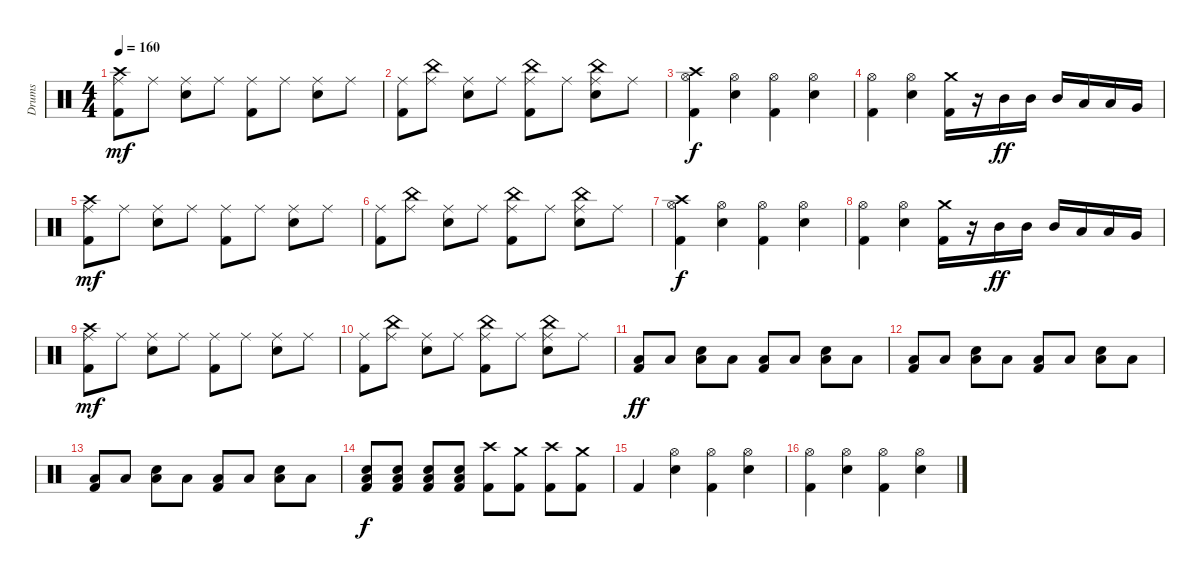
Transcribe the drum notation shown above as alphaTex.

\track ("Drums" "Drums") {instrument percussion}
\staff {score}
\articulation defaults
\ts (4 4)
\tempo 160
\clef neutral
\ks c
("Kick (hit) 2" "Crash high (hit)" "Ride (middle)").8{dy mf} "Ride (middle)".8 ("Ride (middle)" "Snare (hit) 2").8 "Ride (middle)".8 ("Kick (hit) 2" "Ride (middle)").8 "Ride (middle)".8 ("Ride (middle)" "Snare (hit) 2").8 "Ride (middle)".8 |
("Kick (hit) 2" "Ride (middle)").8 ("China (hit)" "Ride (middle)").8 ("Ride (middle)" "Snare (hit) 2").8 "Ride (middle)".8 ("Kick (hit) 2" "China (hit)" "Ride (middle)").8 "Ride (middle)".8 ("China (hit)" "Ride (middle)" "Snare (hit) 2").8 "Ride (middle)".8 |
("Kick (hit) 2" "Crash high (hit)" "Hi-Hat (open)").4{dy f} ("Hi-Hat (open)" "Snare (hit) 2").4 ("Kick (hit) 2" "Hi-Hat (open)").4 ("Hi-Hat (open)" "Snare (hit) 2").4 |
("Kick (hit) 2" "Hi-Hat (open)").4 ("Hi-Hat (open)" "Snare (hit) 2").4 ("Kick (hit) 2" "Crash medium (hit)").16 r.16 "Mid Tom (hit)".16{dy ff} "Mid Tom (hit)".16 "Mid Tom (hit)".16 "Low Tom (hit)".16 "Low Tom (hit)".16 "Very Low Tom (hit)".16 |
("Kick (hit) 2" "Crash high (hit)" "Ride (middle)").8{dy mf} "Ride (middle)".8 ("Ride (middle)" "Snare (hit) 2").8 "Ride (middle)".8 ("Kick (hit) 2" "Ride (middle)").8 "Ride (middle)".8 ("Ride (middle)" "Snare (hit) 2").8 "Ride (middle)".8 |
("Kick (hit) 2" "Ride (middle)").8 ("China (hit)" "Ride (middle)").8 ("Ride (middle)" "Snare (hit) 2").8 "Ride (middle)".8 ("Kick (hit) 2" "China (hit)" "Ride (middle)").8 "Ride (middle)".8 ("China (hit)" "Ride (middle)" "Snare (hit) 2").8 "Ride (middle)".8 |
("Kick (hit) 2" "Crash high (hit)" "Hi-Hat (open)").4{dy f} ("Hi-Hat (open)" "Snare (hit) 2").4 ("Kick (hit) 2" "Hi-Hat (open)").4 ("Hi-Hat (open)" "Snare (hit) 2").4 |
("Kick (hit) 2" "Hi-Hat (open)").4 ("Hi-Hat (open)" "Snare (hit) 2").4 ("Kick (hit) 2" "Crash medium (hit)").16 r.16 "Mid Tom (hit)".16{dy ff} "Mid Tom (hit)".16 "Mid Tom (hit)".16 "Low Tom (hit)".16 "Low Tom (hit)".16 "Very Low Tom (hit)".16 |
("Kick (hit) 2" "Crash high (hit)" "Ride (middle)").8{dy mf} "Ride (middle)".8 ("Ride (middle)" "Snare (hit) 2").8 "Ride (middle)".8 ("Kick (hit) 2" "Ride (middle)").8 "Ride (middle)".8 ("Ride (middle)" "Snare (hit) 2").8 "Ride (middle)".8 |
("Kick (hit) 2" "Ride (middle)").8 ("China (hit)" "Ride (middle)").8 ("Ride (middle)" "Snare (hit) 2").8 "Ride (middle)".8 ("Kick (hit) 2" "China (hit)" "Ride (middle)").8 "Ride (middle)".8 ("China (hit)" "Ride (middle)" "Snare (hit) 2").8 "Ride (middle)".8 |
("Kick (hit) 2" "Low Floor Tom (hit)").8{dy ff} "Low Floor Tom (hit)".8 ("Low Floor Tom (hit)" "Snare (hit) 2").8 "Low Floor Tom (hit)".8 ("Kick (hit) 2" "Low Floor Tom (hit)").8 "Low Floor Tom (hit)".8 ("Low Floor Tom (hit)" "Snare (hit) 2").8 "Low Floor Tom (hit)".8 |
("Kick (hit) 2" "Low Floor Tom (hit)").8 "Low Floor Tom (hit)".8 ("Low Floor Tom (hit)" "Snare (hit) 2").8 "Low Floor Tom (hit)".8 ("Kick (hit) 2" "Low Floor Tom (hit)").8 "Low Floor Tom (hit)".8 ("Low Floor Tom (hit)" "Snare (hit) 2").8 "Low Floor Tom (hit)".8 |
("Kick (hit) 2" "Low Floor Tom (hit)").8 "Low Floor Tom (hit)".8 ("Low Floor Tom (hit)" "Snare (hit) 2").8 "Low Floor Tom (hit)".8 ("Kick (hit) 2" "Low Floor Tom (hit)").8 "Low Floor Tom (hit)".8 ("Low Floor Tom (hit)" "Snare (hit) 2").8 "Low Floor Tom (hit)".8 |
("Kick (hit) 2" "Low Floor Tom (hit)" "Snare (hit) 2").8{dy f} ("Kick (hit) 2" "Low Floor Tom (hit)" "Snare (hit) 2").8 ("Kick (hit) 2" "Low Floor Tom (hit)" "Snare (hit) 2").8 ("Kick (hit) 2" "Low Floor Tom (hit)" "Snare (hit) 2").8 ("Kick (hit) 2" "Crash high (hit)").8 ("Kick (hit) 2" "Crash medium (hit)").8 ("Kick (hit) 2" "Crash high (hit)").8 ("Kick (hit) 2" "Crash medium (hit)").8 |
"Kick (hit) 2".4 ("Hi-Hat (open)" "Snare (hit) 2").4 ("Kick (hit) 2" "Hi-Hat (open)").4 ("Hi-Hat (open)" "Snare (hit) 2").4 |
("Kick (hit) 2" "Hi-Hat (open)").4 ("Hi-Hat (open)" "Snare (hit) 2").4 ("Kick (hit) 2" "Hi-Hat (open)").4 ("Hi-Hat (open)" "Snare (hit) 2").4
